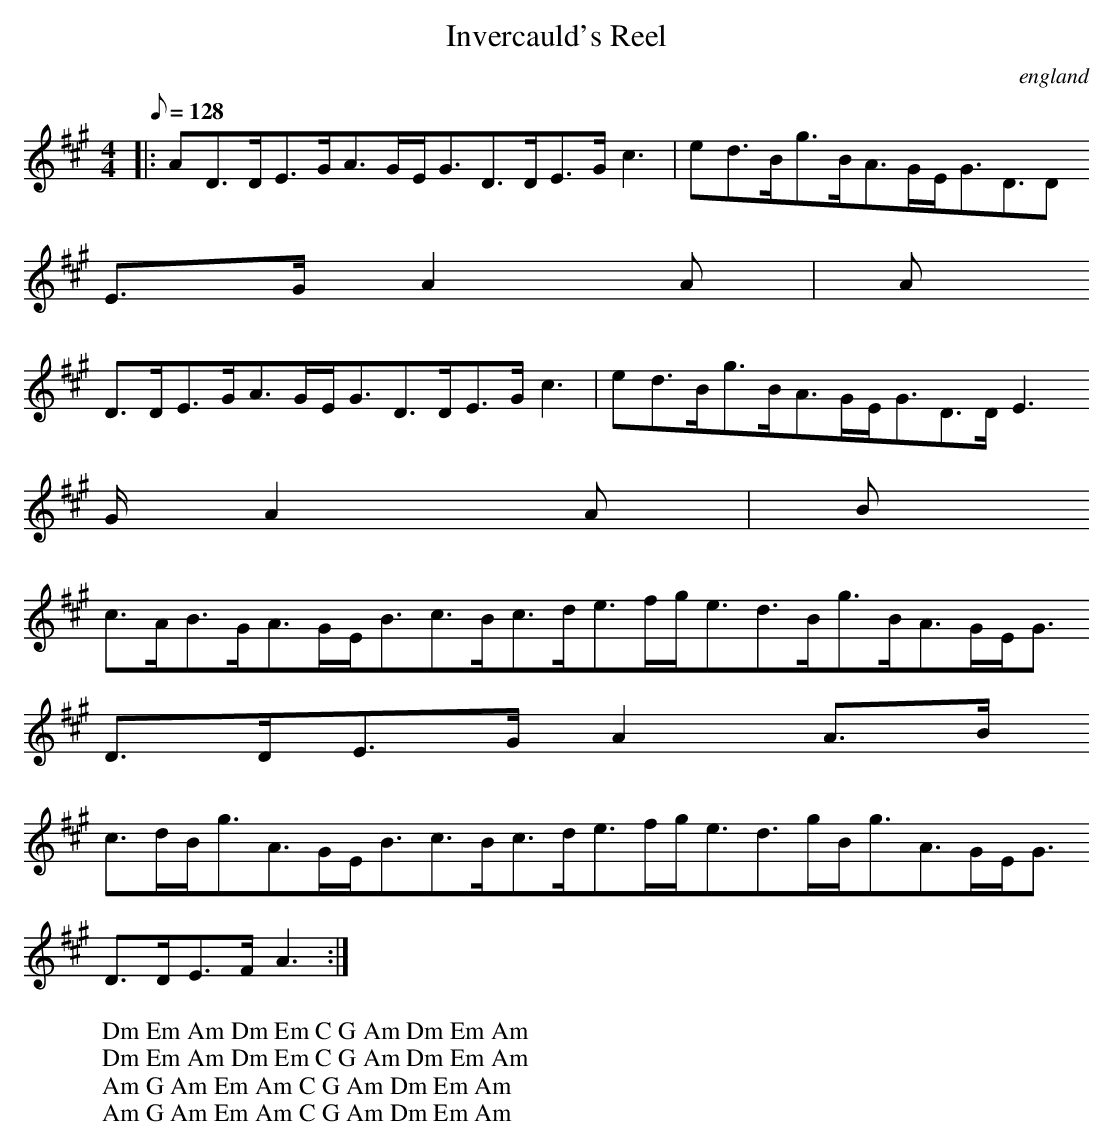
X:1
T:Invercauld's Reel
O:england
M:4/4
L:1/8
Q:128
K:A
|:AD3/2D/E3/2G/A3/2G/E/G3/2D3/2D/E3/2G/c3|ed3/2B/g3/2B/A3/2G/E/G3/2D3/2D
/E3/2G/A2A|A
W: Dm Em Am Dm Em C G Am Dm Em Am
D3/2D/E3/2G/A3/2G/E/G3/2D3/2D/E3/2G/c3|ed3/2B/g3/2B/A3/2G/E/G3/2D3/2D/E3
/2G/A2A|B
W: Dm Em Am Dm Em C G Am Dm Em Am
c3/2A/B3/2G/A3/2G/E/B3/2c3/2B/c3/2d/e3/2f/g/e3/2d3/2B/g3/2B/A3/2G/E/G3/2
D3/2D/E3/2G/A2A3/2B/
W: Am G Am Em Am C G Am Dm Em Am
c3/2d/B/g3/2A3/2G/E/B3/2c3/2B/c3/2d/e3/2f/g/e3/2d3/2g/B/g3/2A3/2G/E/G3/2
D3/2D/E3/2F/A3:|
W: Am G Am Em Am C G Am Dm Em Am
